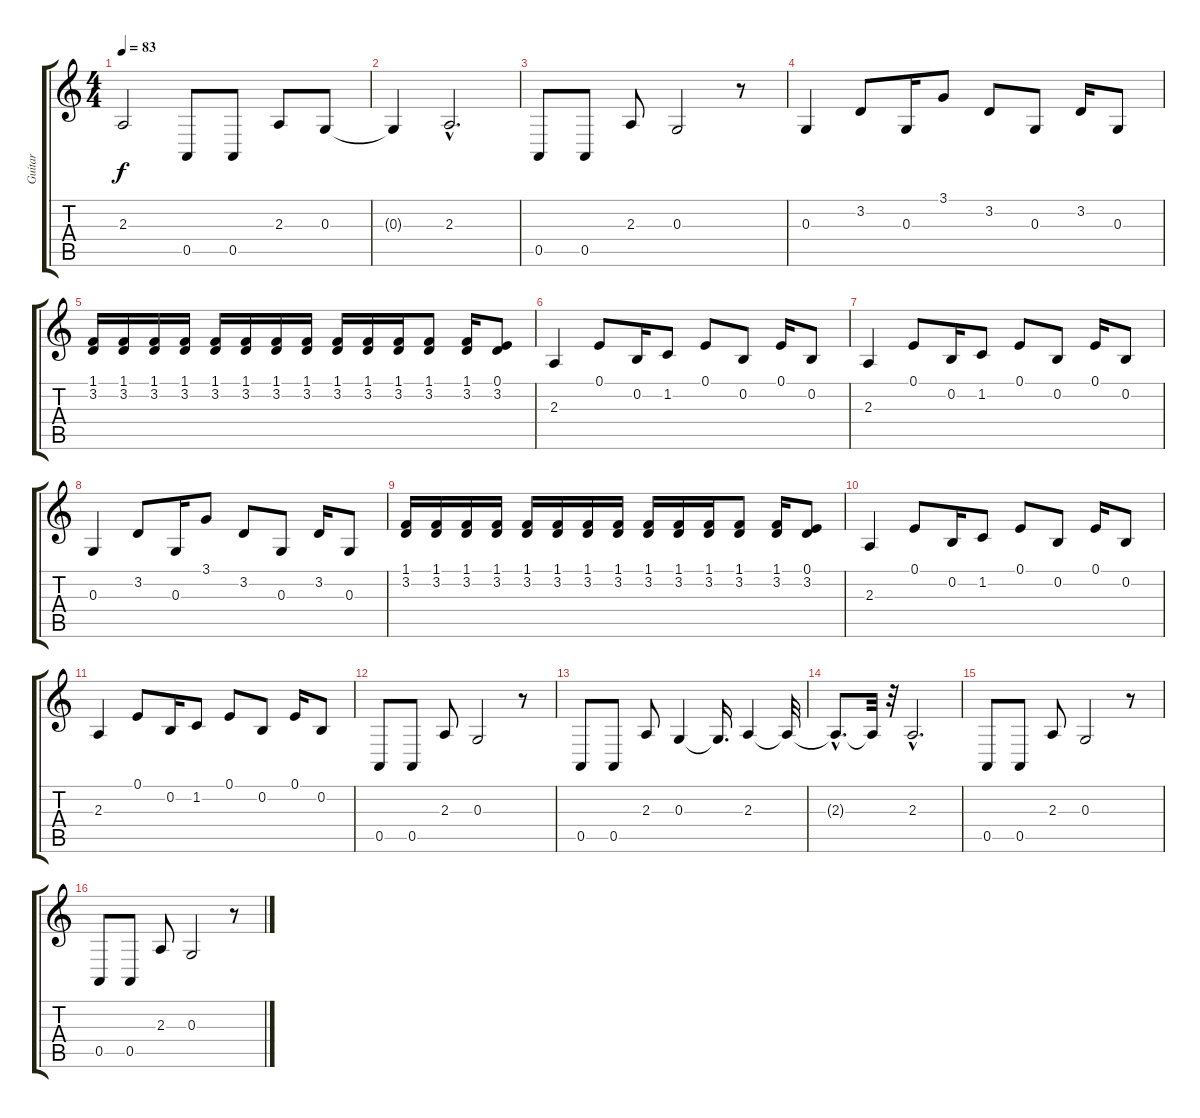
\track ("Guitar" "Guitar") {instrument fx8scifi}
\staff {score tabs}
\tuning (E4 B3 G3 D3 A2 E2) {hide}
\ts (4 4)
\tempo 83
\clef g2
\ks c
2.3.2{dy f} 0.5.8 0.5.8 2.3.8 0.3.8 |
0.3{t}.4 2.3{hac}.2{d} |
0.5.8 0.5.8 2.3.8 0.3.2 r.8 |
0.3.4 3.2.8 0.3.16 3.1.8 3.2.8 0.3.8 3.2.16 0.3.8 |
(1.1 3.2).16 (1.1 3.2).16 (1.1 3.2).16 (1.1 3.2).16 (1.1 3.2).16 (1.1 3.2).16 (1.1 3.2).16 (1.1 3.2).16 (1.1 3.2).16 (1.1 3.2).16 (1.1 3.2).16 (1.1 3.2).8 (1.1 3.2).16 (0.1 3.2).8 |
2.3.4 0.1.8 0.2.16 1.2.8 0.1.8 0.2.8 0.1.16 0.2.8 |
2.3.4 0.1.8 0.2.16 1.2.8 0.1.8 0.2.8 0.1.16 0.2.8 |
0.3.4 3.2.8 0.3.16 3.1.8 3.2.8 0.3.8 3.2.16 0.3.8 |
(1.1 3.2).16 (1.1 3.2).16 (1.1 3.2).16 (1.1 3.2).16 (1.1 3.2).16 (1.1 3.2).16 (1.1 3.2).16 (1.1 3.2).16 (1.1 3.2).16 (1.1 3.2).16 (1.1 3.2).16 (1.1 3.2).8 (1.1 3.2).16 (0.1 3.2).8 |
2.3.4 0.1.8 0.2.16 1.2.8 0.1.8 0.2.8 0.1.16 0.2.8 |
2.3.4 0.1.8 0.2.16 1.2.8 0.1.8 0.2.8 0.1.16 0.2.8 |
0.5.8 0.5.8 2.3.8 0.3.2 r.8 |
0.5.8 0.5.8 2.3.8 0.3.4 0.3{t}.16{d} 2.3.4 2.3{t}.32 |
2.3{hac t}.8{d} 2.3{t}.32 r.32 2.3{hac}.2{d} |
0.5.8 0.5.8 2.3.8 0.3.2 r.8 |
0.5.8 0.5.8 2.3.8 0.3.2 r.8
